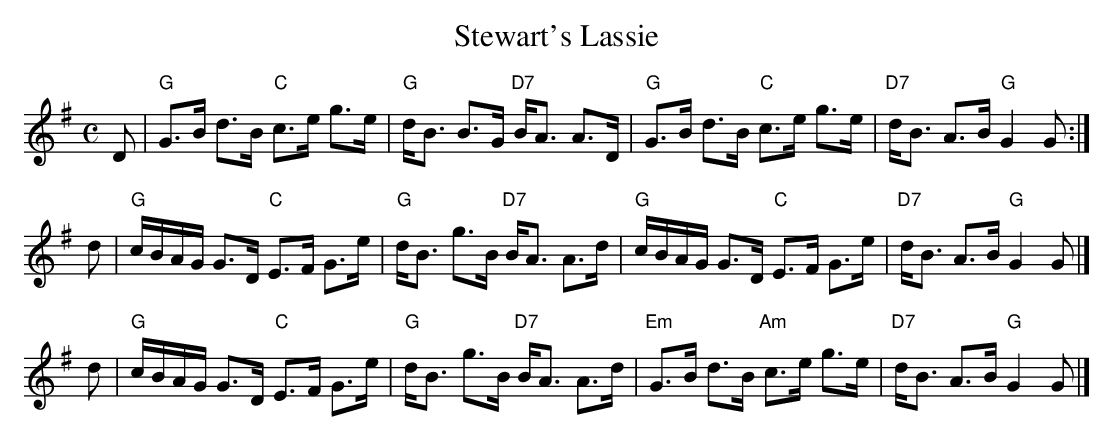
X:1
T: Stewart's Lassie
M: C
L: 1/16
K: G
D2 \
| "G"G3B d3B "C"c3e g3e | "G"dB3 B3G "D7"BA3 A3D \
| "G"G3B d3B "C"c3e g3e | "D7"dB3 A3B "G"G4 G2 :|
d2 \
| "G"cBAG G3D "C"E3F G3e | "G"dB3 g3B "D7"BA3 A3d \
| "G"cBAG G3D "C"E3F G3e | "D7"dB3 A3B "G"G4 G2 |]
d2 \
| "G"cBAG G3D "C"E3F G3e | "G"dB3 g3B "D7"BA3 A3d \
| "Em"G3B d3B "Am"c3e g3e | "D7"dB3 A3B "G"G4 G2 |]
